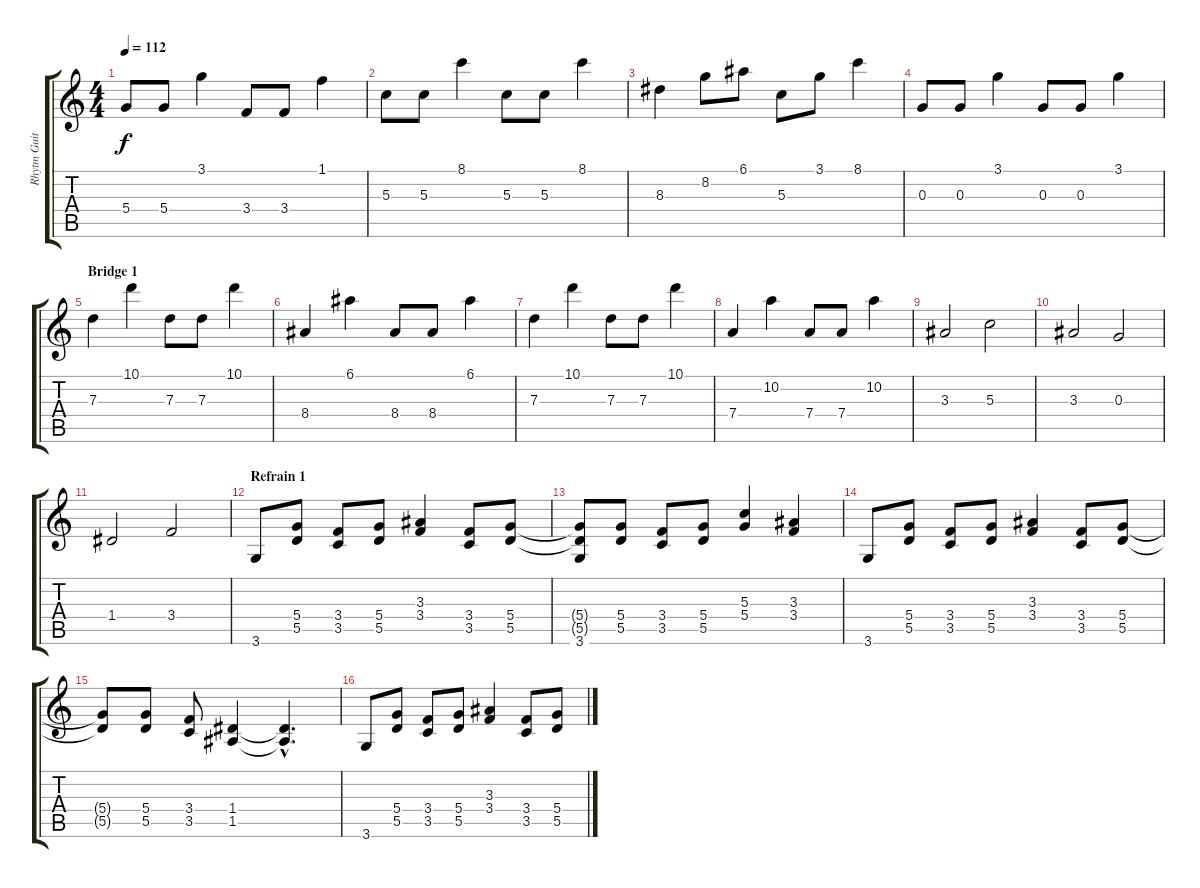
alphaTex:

\track ("Rhytm Guitar" "Rhytm Guit") {instrument distortionguitar}
\staff {score tabs}
\tuning (E4 B3 G3 D3 A2 E2) {hide}
\ts (4 4)
\tempo 112
\clef g2
\ks c
5.4.8{dy f} 5.4.8 3.1.4 3.4.8 3.4.8 1.1.4 |
5.3.8 5.3.8 8.1.4 5.3.8 5.3.8 8.1.4 |
8.3.4 8.2.8 6.1.8 5.3.8 3.1.8 8.1.4 |
0.3.8 0.3.8 3.1.4 0.3.8 0.3.8 3.1.4 |
\section ("" "Bridge 1")
7.3.4 10.1.4 7.3.8 7.3.8 10.1.4 |
8.4.4 6.1.4 8.4.8 8.4.8 6.1.4 |
7.3.4 10.1.4 7.3.8 7.3.8 10.1.4 |
7.4.4 10.2.4 7.4.8 7.4.8 10.2.4 |
3.3.2 5.3.2 |
3.3.2 0.3.2 |
1.4.2 3.4.2 |
\section ("" "Refrain 1")
3.6.8 (5.4 5.5).8 (3.4 3.5).8 (5.4 5.5).8 (3.3 3.4).4 (3.4 3.5).8 (5.4 5.5).8 |
(5.4{t} 5.5{t} 3.6).8 (5.4 5.5).8 (3.4 3.5).8 (5.4 5.5).8 (5.3 5.4).4 (3.3 3.4).4 |
3.6.8 (5.4 5.5).8 (3.4 3.5).8 (5.4 5.5).8 (3.3 3.4).4 (3.4 3.5).8 (5.4 5.5).8 |
(5.4{t} 5.5{t}).8 (5.4 5.5).8 (3.4 3.5).8 (1.4 1.5).4 (1.4{hac t} 1.5{hac t}).4{d} |
3.6.8 (5.4 5.5).8 (3.4 3.5).8 (5.4 5.5).8 (3.3 3.4).4 (3.4 3.5).8 (5.4 5.5).8
